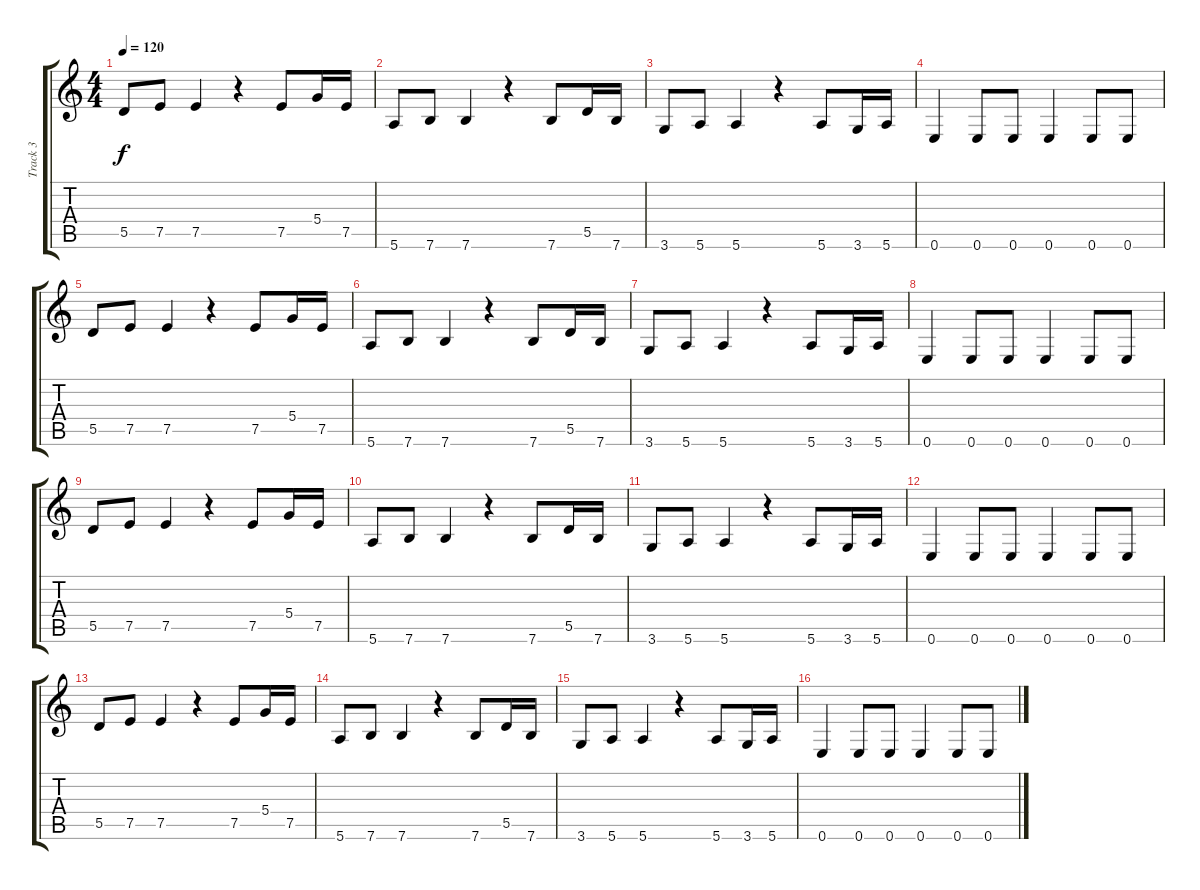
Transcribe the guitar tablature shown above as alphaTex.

\track ("Track 3" "Track 3") {instrument electricbassfinger}
\staff {score tabs}
\tuning (E4 B3 G3 D3 A2 E2) {hide}
\ts (4 4)
\tempo 120
\clef g2
\ks c
5.5.8{dy f} 7.5.8 7.5.4 r.4 7.5.8 5.4.16 7.5.16 |
5.6.8 7.6.8 7.6.4 r.4 7.6.8 5.5.16 7.6.16 |
3.6.8 5.6.8 5.6.4 r.4 5.6.8 3.6.16 5.6.16 |
0.6.4 0.6.8 0.6.8 0.6.4 0.6.8 0.6.8 |
5.5.8 7.5.8 7.5.4 r.4 7.5.8 5.4.16 7.5.16 |
5.6.8 7.6.8 7.6.4 r.4 7.6.8 5.5.16 7.6.16 |
3.6.8 5.6.8 5.6.4 r.4 5.6.8 3.6.16 5.6.16 |
0.6.4 0.6.8 0.6.8 0.6.4 0.6.8 0.6.8 |
5.5.8 7.5.8 7.5.4 r.4 7.5.8 5.4.16 7.5.16 |
5.6.8 7.6.8 7.6.4 r.4 7.6.8 5.5.16 7.6.16 |
3.6.8 5.6.8 5.6.4 r.4 5.6.8 3.6.16 5.6.16 |
0.6.4 0.6.8 0.6.8 0.6.4 0.6.8 0.6.8 |
5.5.8 7.5.8 7.5.4 r.4 7.5.8 5.4.16 7.5.16 |
5.6.8 7.6.8 7.6.4 r.4 7.6.8 5.5.16 7.6.16 |
3.6.8 5.6.8 5.6.4 r.4 5.6.8 3.6.16 5.6.16 |
0.6.4 0.6.8 0.6.8 0.6.4 0.6.8 0.6.8
